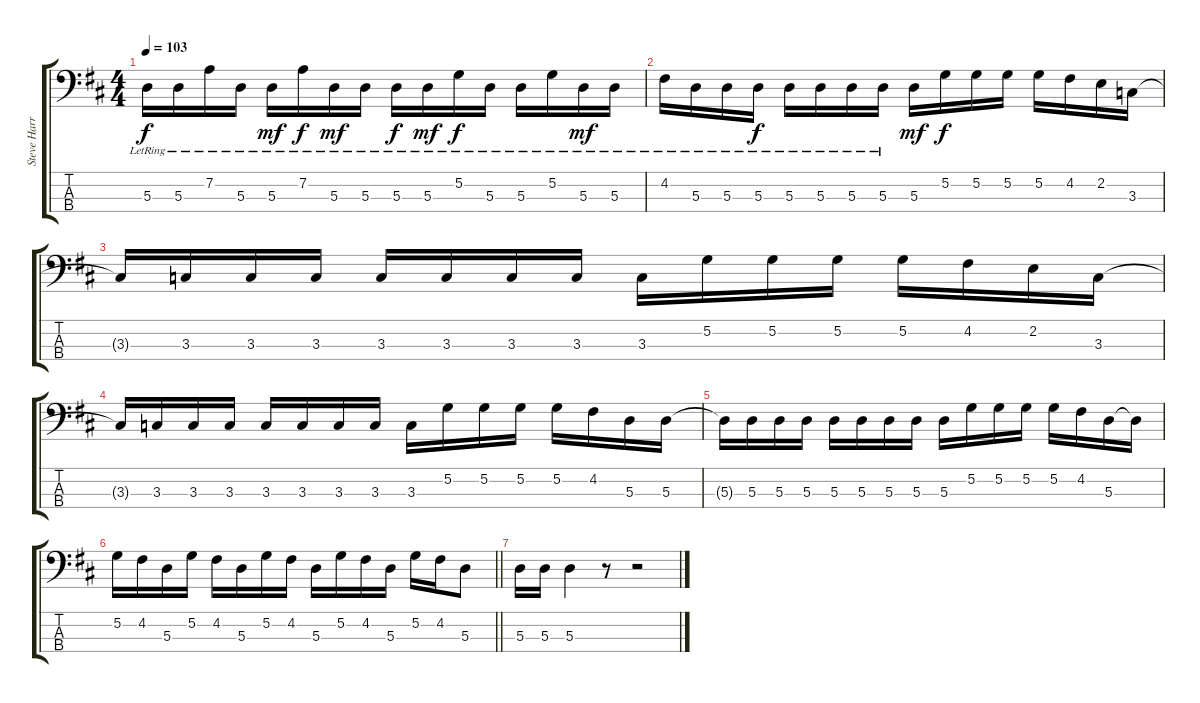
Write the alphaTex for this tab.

\track ("Steve Harris" "Steve Harr") {instrument electricbassfinger}
\staff {score tabs}
\tuning (G2 D2 A1 E1) {hide}
\ts (4 4)
\tempo 103
\clef f4
\ks d
5.3{lr}.16{dy f} 5.3{lr}.16 7.2{lr}.16 5.3{lr}.16 5.3{lr}.16{dy mf} 7.2{lr}.16{dy f} 5.3{lr}.16{dy mf} 5.3{lr}.16 5.3{lr}.16{dy f} 5.3{lr}.16{dy mf} 5.2{lr}.16{dy f} 5.3{lr}.16 5.3{lr}.16 5.2{lr}.16 5.3{lr}.16{dy mf} 5.3{lr}.16 |
4.2{lr}.16 5.3{lr}.16 5.3{lr}.16 5.3{lr}.16{dy f} 5.3{lr}.16 5.3{lr}.16 5.3{lr}.16 5.3{lr}.16 5.3.16{dy mf} 5.2.16{dy f} 5.2.16 5.2.16 5.2.16 4.2.16 2.2.16 3.3.16 |
3.3{t}.16 3.3.16 3.3.16 3.3.16 3.3.16 3.3.16 3.3.16 3.3.16 3.3.16 5.2.16 5.2.16 5.2.16 5.2.16 4.2.16 2.2.16 3.3.16 |
3.3{t}.16 3.3.16 3.3.16 3.3.16 3.3.16 3.3.16 3.3.16 3.3.16 3.3.16 5.2.16 5.2.16 5.2.16 5.2.16 4.2.16 5.3.16 5.3.16 |
5.3{t}.16 5.3.16 5.3.16 5.3.16 5.3.16 5.3.16 5.3.16 5.3.16 5.3.16 5.2.16 5.2.16 5.2.16 5.2.16 4.2.16 5.3.16 5.3{t}.16 |
\barLineRight lightlight
5.2.16 4.2.16 5.3.16 5.2.16 4.2.16 5.3.16 5.2.16 4.2.16 5.3.16 5.2.16 4.2.16 5.3.16 5.2.16 4.2.16 5.3.8 |
5.3.16 5.3.16 5.3.4 r.8 r.2
